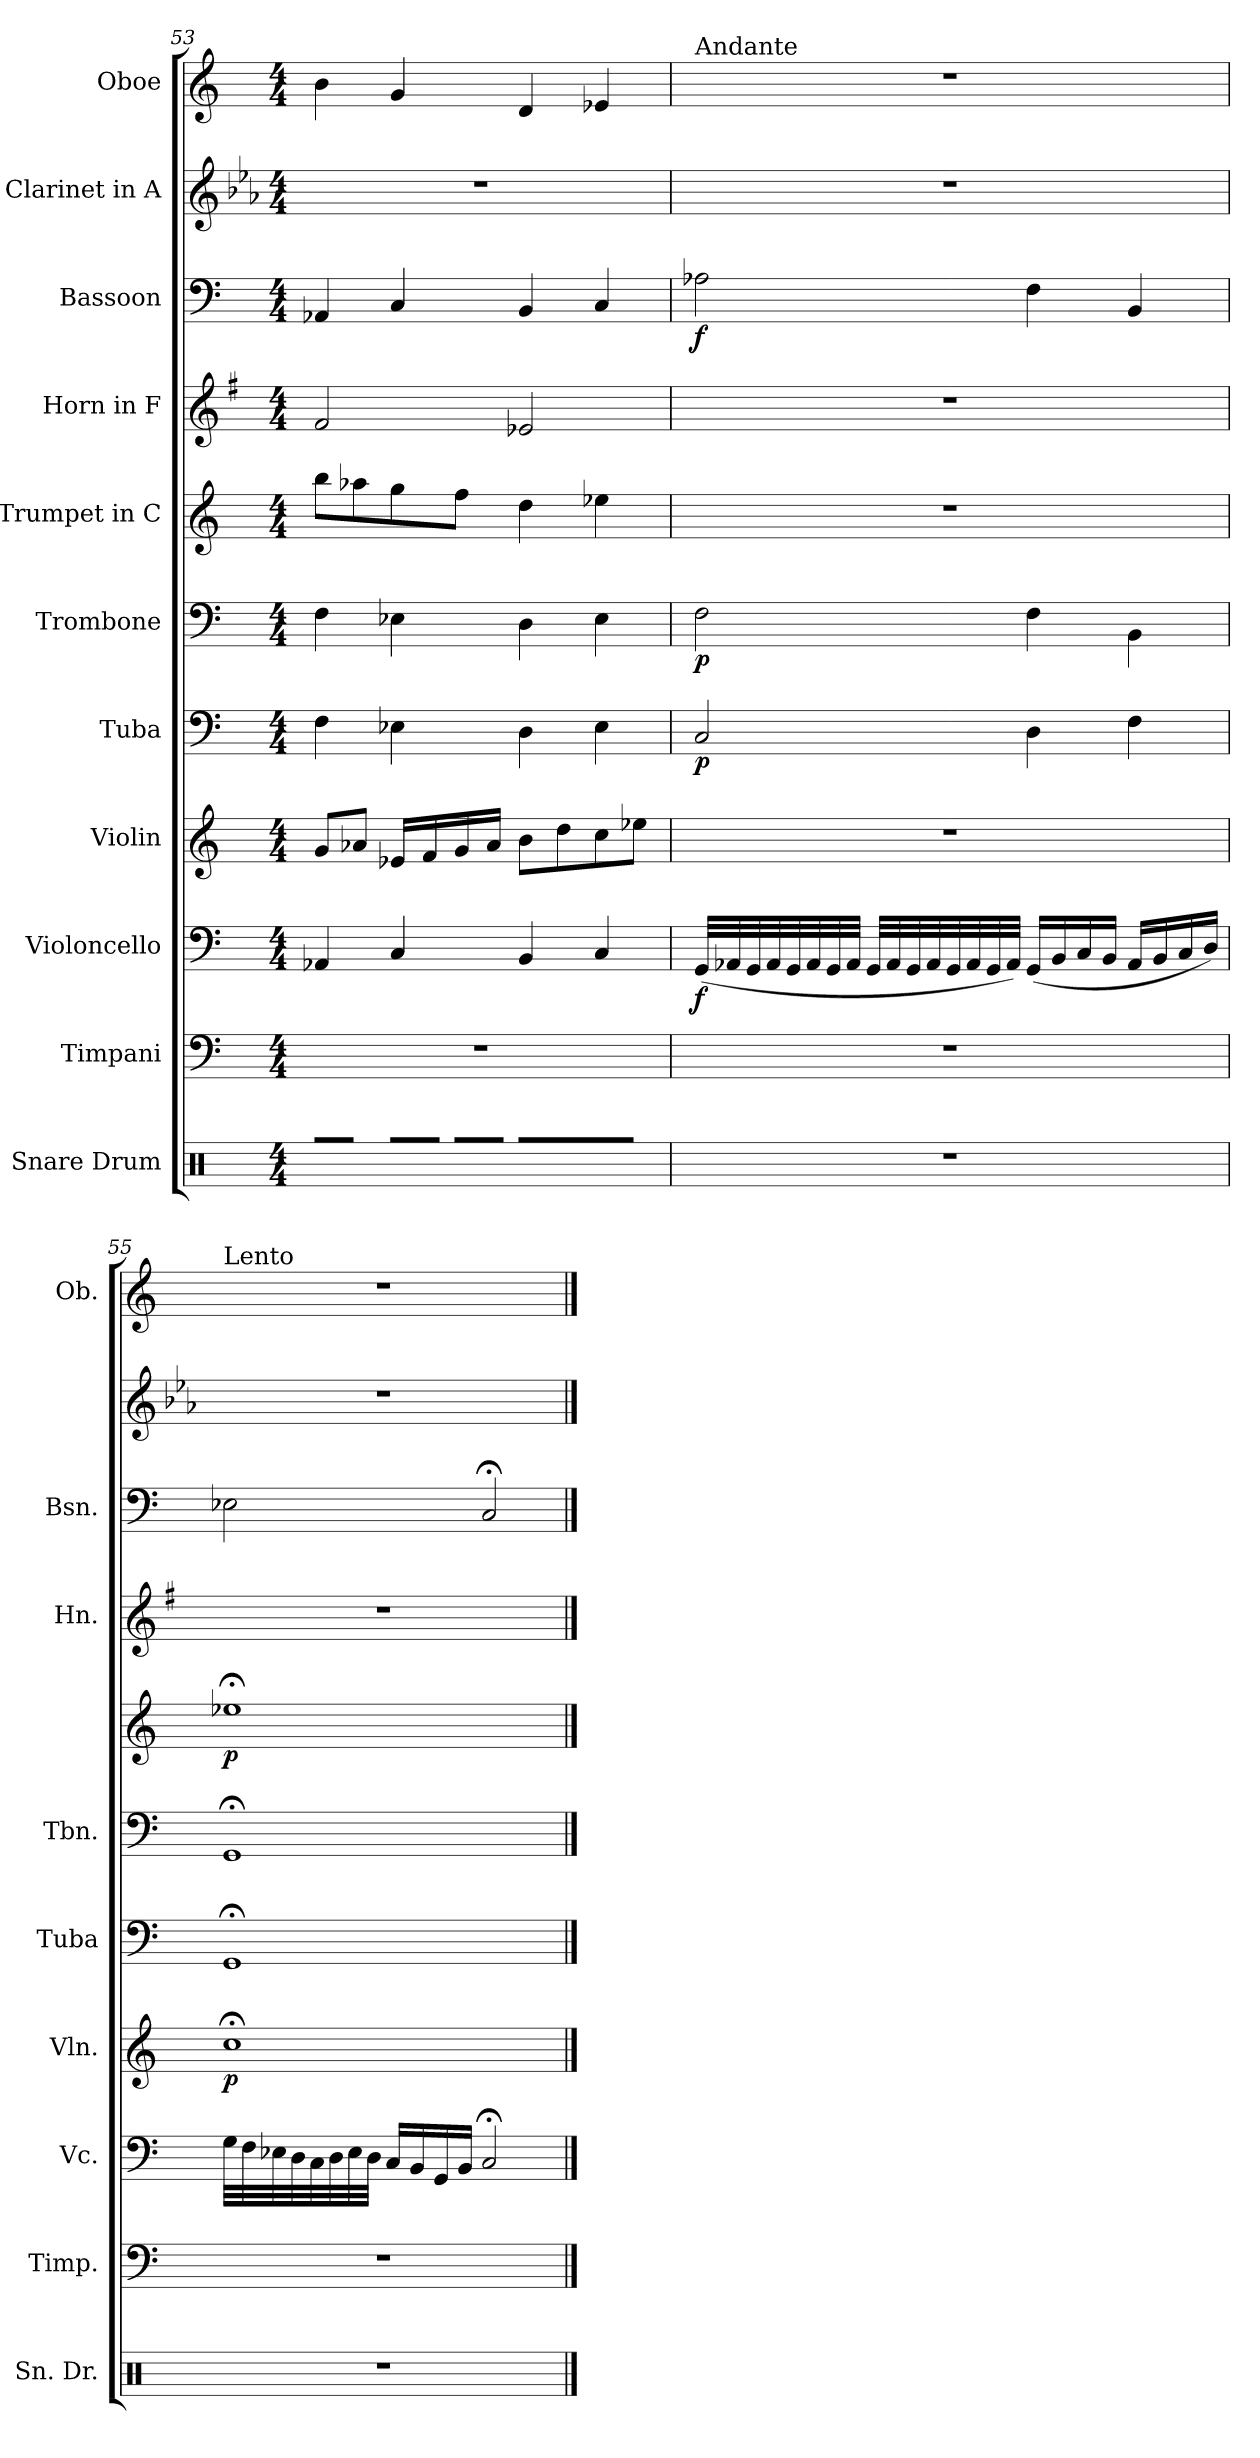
**kern	**kern	**kern	**dynam	**kern	**dynam	**kern	**dynam	**kern	**dynam	**kern	**dynam	**kern	**kern	**dynam	**kern	**kern
*part11	*part10	*part9	*part9	*part8	*part8	*part7	*part7	*part6	*part6	*part5	*part5	*part4	*part3	*part3	*part2	*part1
*staff11	*staff10	*staff9	*staff9	*staff8	*staff8	*staff7	*staff7	*staff6	*staff6	*staff5	*staff5	*staff4	*staff3	*staff3	*staff2	*staff1
*I"Snare Drum	*I"Timpani	*I"Violoncello	*	*I"Violin	*	*I"Tuba	*	*I"Trombone	*	*I"Trumpet in C	*	*I"Horn in F	*I"Bassoon	*	*I"Clarinet in A	*I"Oboe
*I'Sn. Dr.	*I'Timp.	*I'Vc.	*	*I'Vln.	*	*I'Tuba	*	*I'Tbn.	*	*	*	*I'Hn.	*I'Bsn.	*	*	*I'Ob.
!!LO:PB:g=z
*clefX	*clefF4	*clefF4	*	*clefG2	*	*clefF4	*	*clefF4	*	*clefG2	*	*clefG2	*clefF4	*	*clefG2	*clefG2
*	*	*	*	*	*	*	*	*	*	*	*	*ITrd4c7	*	*	*ITrd2c3	*
*k[]	*k[]	*k[]	*	*k[]	*	*k[]	*	*k[]	*	*k[]	*	*k[]	*k[]	*	*k[]	*k[]
*C:	*C:	*C:	*	*C:	*	*C:	*	*C:	*	*C:	*	*C:	*C:	*	*C:	*C:
*M4/4	*M4/4	*M4/4	*	*M4/4	*	*M4/4	*	*M4/4	*	*M4/4	*	*M4/4	*M4/4	*	*M4/4	*M4/4
=53	=53	=53	=53	=53	=53	=53	=53	=53	=53	=53	=53	=53	=53	=53	=53	=53
8R\L	1r	4AA-X/	.	8g/L	.	4F\	.	4F\	.	8bb\L	.	2B/	4AA-X/	.	1r	4b\
8R\J	.	.	.	8a-X/J	.	.	.	.	.	8aa-X\	.	.	.	.	.	.
32R\LLL	.	4C/	.	16e-X/LL	.	4E-X\	.	4E-X\	.	8gg\	.	.	4C/	.	.	4g/
32R\	.	.	.	.	.	.	.	.	.	.	.	.	.	.	.	.
32R\	.	.	.	16f/	.	.	.	.	.	.	.	.	.	.	.	.
32R\JJJ	.	.	.	.	.	.	.	.	.	.	.	.	.	.	.	.
32R\LLL	.	.	.	16g/	.	.	.	.	.	8ff\J	.	.	.	.	.	.
32R\	.	.	.	.	.	.	.	.	.	.	.	.	.	.	.	.
32R\	.	.	.	16a-/JJ	.	.	.	.	.	.	.	.	.	.	.	.
32R\JJJ	.	.	.	.	.	.	.	.	.	.	.	.	.	.	.	.
8R\L	.	4BB/	.	8b\L	.	4D\	.	4D\	.	4dd\	.	2A-X/	4BB/	.	.	4d/
8R\	.	.	.	8dd\	.	.	.	.	.	.	.	.	.	.	.	.
8R\	.	4C/	.	8cc\	.	4E-\	.	4E-\	.	4ee-X\	.	.	4C/	.	.	4e-X/
8R\J	.	.	.	8ee-X\J	.	.	.	.	.	.	.	.	.	.	.	.
=54	=54	=54	=54	=54	=54	=54	=54	=54	=54	=54	=54	=54	=54	=54	=54	=54
!	!	!	!	!	!	!	!	!	!	!	!	!	!	!	!	!LO:TX:a:t=Andante
!	!	!	!LO:DY:b	!	!	!	!LO:DY:b	!	!LO:DY:b	!	!	!	!	!LO:DY:b	!	!
1r	1r	(32GG/LLL	f	1r	.	2C/	p	2F\	p	1r	.	1r	2A-X\	f	1r	1r
.	.	32AA-X/	.	.	.	.	.	.	.	.	.	.	.	.	.	.
.	.	32GG/	.	.	.	.	.	.	.	.	.	.	.	.	.	.
.	.	32AA-/	.	.	.	.	.	.	.	.	.	.	.	.	.	.
.	.	32GG/	.	.	.	.	.	.	.	.	.	.	.	.	.	.
.	.	32AA-/	.	.	.	.	.	.	.	.	.	.	.	.	.	.
.	.	32GG/	.	.	.	.	.	.	.	.	.	.	.	.	.	.
.	.	32AA-/JJJ	.	.	.	.	.	.	.	.	.	.	.	.	.	.
.	.	32GG/LLL	.	.	.	.	.	.	.	.	.	.	.	.	.	.
.	.	32AA-/	.	.	.	.	.	.	.	.	.	.	.	.	.	.
.	.	32GG/	.	.	.	.	.	.	.	.	.	.	.	.	.	.
.	.	32AA-/	.	.	.	.	.	.	.	.	.	.	.	.	.	.
.	.	32GG/	.	.	.	.	.	.	.	.	.	.	.	.	.	.
.	.	32AA-/	.	.	.	.	.	.	.	.	.	.	.	.	.	.
.	.	32GG/	.	.	.	.	.	.	.	.	.	.	.	.	.	.
.	.	32AA-/JJJ)	.	.	.	.	.	.	.	.	.	.	.	.	.	.
.	.	(16GG/LL	.	.	.	4D\	.	4F\	.	.	.	.	4F\	.	.	.
.	.	16BB/	.	.	.	.	.	.	.	.	.	.	.	.	.	.
.	.	16C/	.	.	.	.	.	.	.	.	.	.	.	.	.	.
.	.	16BB/JJ	.	.	.	.	.	.	.	.	.	.	.	.	.	.
.	.	16AA-/LL	.	.	.	4F\	.	4BB\	.	.	.	.	4BB/	.	.	.
.	.	16BB/	.	.	.	.	.	.	.	.	.	.	.	.	.	.
.	.	16C/	.	.	.	.	.	.	.	.	.	.	.	.	.	.
.	.	16D/JJ)	.	.	.	.	.	.	.	.	.	.	.	.	.	.
!!LO:PB:g=z
=55	=55	=55	=55	=55	=55	=55	=55	=55	=55	=55	=55	=55	=55	=55	=55	=55
!	!	!	!	!	!	!	!	!	!	!	!	!	!	!	!	!LO:TX:a:t=Lento
!	!	!	!	!	!LO:DY:b	!	!	!	!	!	!LO:DY:b	!	!	!	!	!
1r	1r	32G\LLL	.	1cc;<	p	1GG;<	.	1GG;<	.	1ee-X;<	p	1r	2E-X\	.	1r	1r
.	.	32F\	.	.	.	.	.	.	.	.	.	.	.	.	.	.
.	.	32E-X\	.	.	.	.	.	.	.	.	.	.	.	.	.	.
.	.	32D\	.	.	.	.	.	.	.	.	.	.	.	.	.	.
.	.	32C\	.	.	.	.	.	.	.	.	.	.	.	.	.	.
.	.	32D\	.	.	.	.	.	.	.	.	.	.	.	.	.	.
.	.	32E-\	.	.	.	.	.	.	.	.	.	.	.	.	.	.
.	.	32D\JJJ	.	.	.	.	.	.	.	.	.	.	.	.	.	.
.	.	16C/LL	.	.	.	.	.	.	.	.	.	.	.	.	.	.
.	.	16BB/	.	.	.	.	.	.	.	.	.	.	.	.	.	.
.	.	16GG/	.	.	.	.	.	.	.	.	.	.	.	.	.	.
.	.	16BB/JJ	.	.	.	.	.	.	.	.	.	.	.	.	.	.
.	.	2C;</	.	.	.	.	.	.	.	.	.	.	2C;</	.	.	.
==	==	==	==	==	==	==	==	==	==	==	==	==	==	==	==	==
*-	*-	*-	*-	*-	*-	*-	*-	*-	*-	*-	*-	*-	*-	*-	*-	*-
